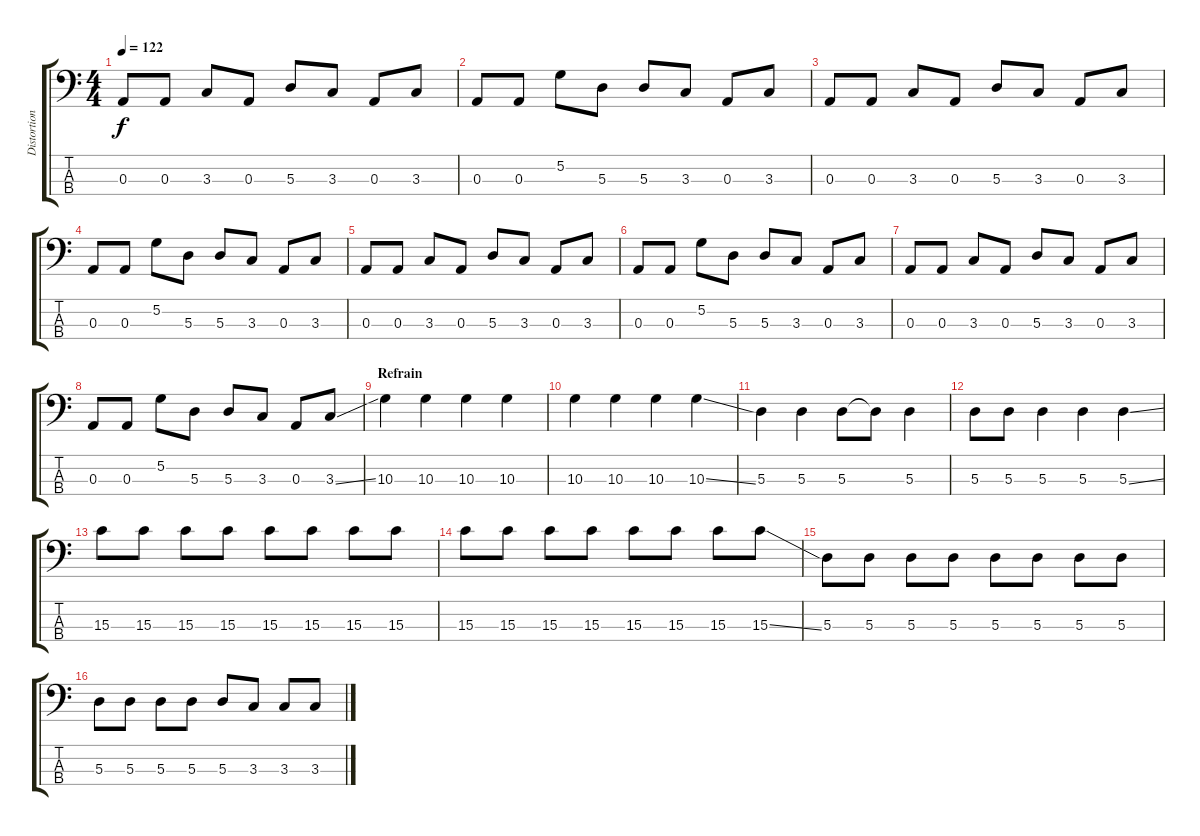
\track ("Distortion Bass" "Distortion") {instrument distortionguitar}
\staff {score tabs}
\tuning (G2 D2 A1 E1) {hide}
\ts (4 4)
\tempo 122
\clef f4
\ks c
0.3.8{dy f} 0.3.8 3.3.8 0.3.8 5.3.8 3.3.8 0.3.8 3.3.8 |
0.3.8 0.3.8 5.2.8 5.3.8 5.3.8 3.3.8 0.3.8 3.3.8 |
0.3.8 0.3.8 3.3.8 0.3.8 5.3.8 3.3.8 0.3.8 3.3.8 |
0.3.8 0.3.8 5.2.8 5.3.8 5.3.8 3.3.8 0.3.8 3.3.8 |
0.3.8 0.3.8 3.3.8 0.3.8 5.3.8 3.3.8 0.3.8 3.3.8 |
0.3.8 0.3.8 5.2.8 5.3.8 5.3.8 3.3.8 0.3.8 3.3.8 |
0.3.8 0.3.8 3.3.8 0.3.8 5.3.8 3.3.8 0.3.8 3.3.8 |
0.3.8 0.3.8 5.2.8 5.3.8 5.3.8 3.3.8 0.3.8 3.3{ss}.8 |
\section ("" "Refrain")
10.3.4 10.3.4 10.3.4 10.3.4 |
10.3.4 10.3.4 10.3.4 10.3{ss}.4 |
5.3.4 5.3.4 5.3.8 5.3{t}.8 5.3.4 |
5.3.8 5.3.8 5.3.4 5.3.4 5.3{ss}.4 |
15.3.8 15.3.8 15.3.8 15.3.8 15.3.8 15.3.8 15.3.8 15.3.8 |
15.3.8 15.3.8 15.3.8 15.3.8 15.3.8 15.3.8 15.3.8 15.3{ss}.8 |
5.3.8 5.3.8 5.3.8 5.3.8 5.3.8 5.3.8 5.3.8 5.3.8 |
5.3.8 5.3.8 5.3.8 5.3.8 5.3.8 3.3.8 3.3.8 3.3{ss}.8
